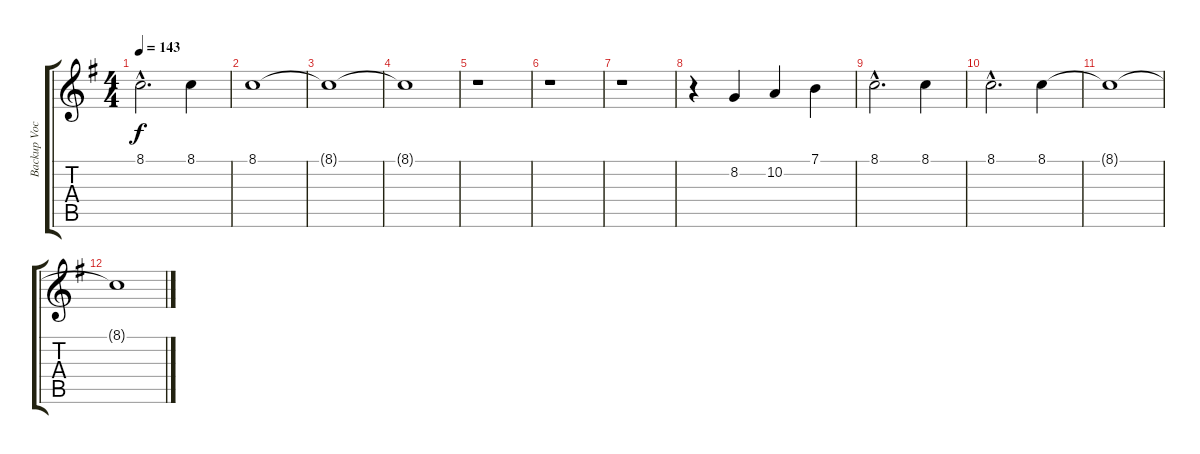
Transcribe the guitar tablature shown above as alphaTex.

\track ("Backup Vocals" "Backup Voc") {instrument tenorsax}
\staff {score tabs}
\tuning (E4 B3 G3 D3 A2 E2) {hide}
\ts (4 4)
\tempo 143
\clef g2
\ks g
8.1{hac}.2{d dy f} 8.1.4 |
8.1.1 |
8.1{t}.1 |
8.1{t}.1 |
r.1 |
r.1 |
r.1 |
r.4 8.2.4 10.2.4 7.1.4 |
8.1{hac}.2{d} 8.1.4 |
8.1{hac}.2{d} 8.1.4 |
8.1{t}.1 |
8.1{t}.1
